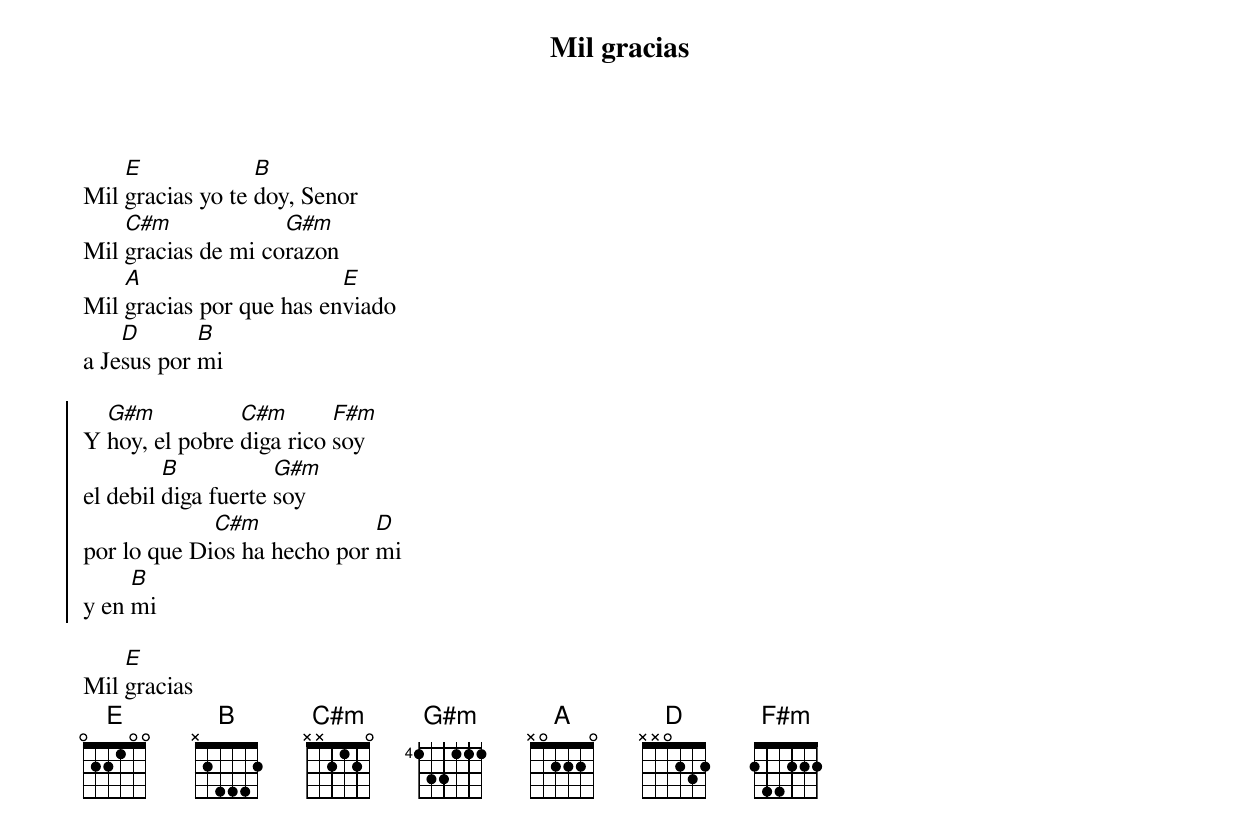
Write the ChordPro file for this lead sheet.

{title:Mil gracias}
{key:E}

Mil [E]gracias yo te [B]doy, Senor
Mil [C#m]gracias de mi co[G#m]razon
Mil [A]gracias por que has en[E]viado
a Je[D]sus por [B]mi

{start_of_chorus}
Y [G#m]hoy, el pobre [C#m]diga rico [F#m]soy
el debil [B]diga fuerte [G#m]soy
por lo que Di[C#m]os ha hecho por [D]mi
y en [B]mi
{end_of_chorus}

Mil [E]gracias
